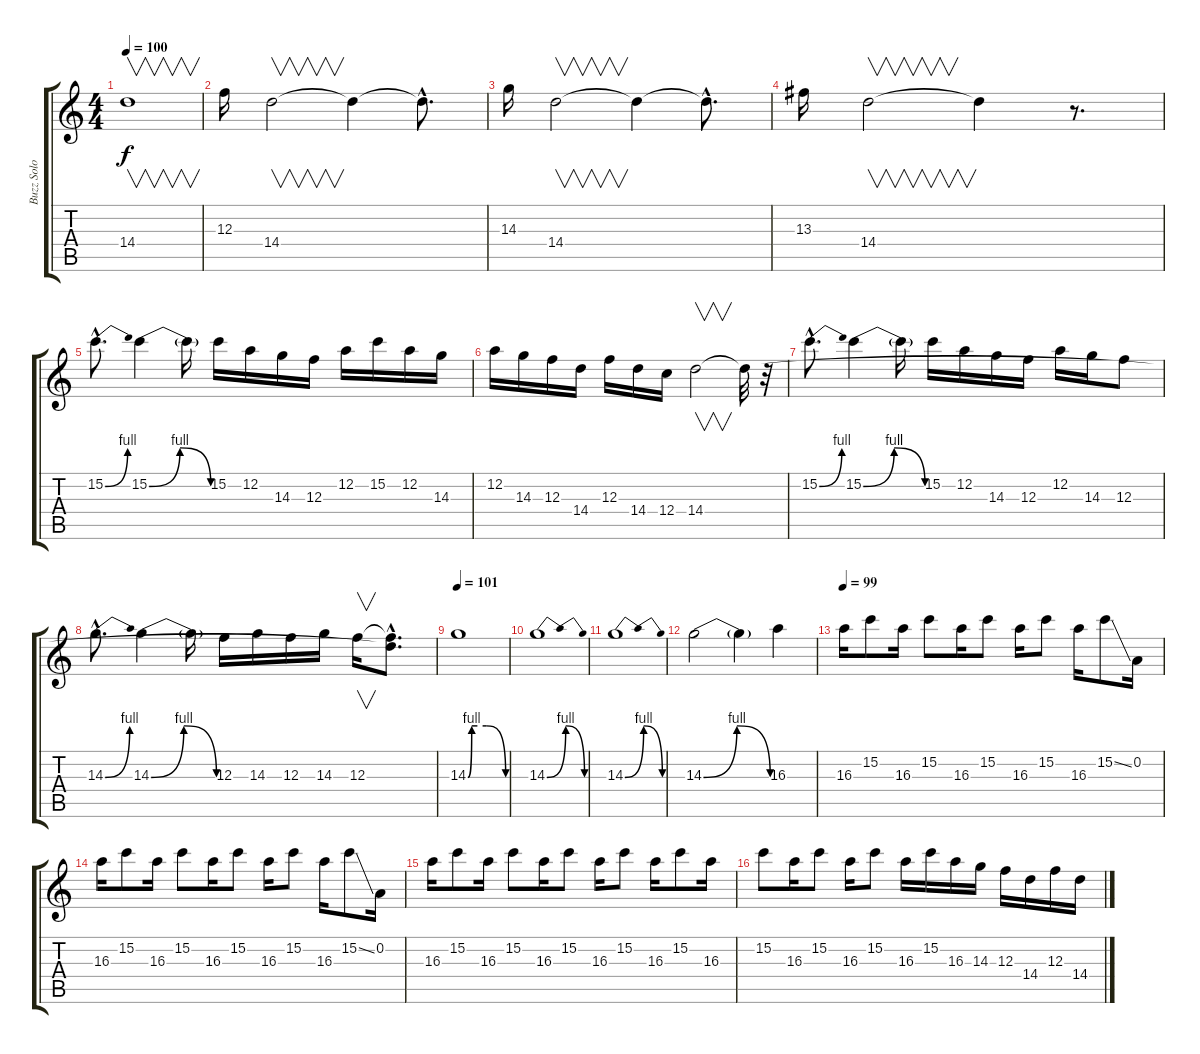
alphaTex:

\track ("Buzz Solo" "Buzz Solo") {instrument overdrivenguitar}
\staff {score tabs}
\tuning (D4 A3 F3 C3 G2 D2) {hide}
\ts (4 4)
\tempo 100
\clef g2
\ks c
14.4.1{v dy f instrument overdrivenguitar} |
12.3.16 14.4.2{v} 14.4{t}.4 14.4{hac t}.8{d} |
14.3.16 14.4.2{v} 14.4{t}.4 14.4{hac t}.8{d} |
13.3.16 14.4.2{v} 14.4{t}.4 r.8{d} |
15.2{be (bend 0 0 60 4) hac}.8{d} 15.2{be (bendrelease 0 0 30 4 50 4 60 0)}.4 15.2{t}.16 15.2.16 12.2.16 14.3.16 12.3.16 12.2.16 15.2.16 12.2.16 14.3.16 |
12.2.16 14.3.16 12.3.16 14.4.16 12.3.16 14.4.16 12.4.16 14.4.2{v} 14.4{t}.32 r.32 |
15.2{be (bend 0 0 60 4) hac}.8{d} 15.2{be (bendrelease 0 0 29 4 45 4 60 0)}.4 15.2{t}.16 15.2.16 12.2.16 14.3.16 12.3.16 12.2.16 14.3.16 12.3.8 |
14.3{be (bend 0 0 60 4) hac}.8{d} 14.3{be (bendrelease 0 0 30 4 45 4 60 0)}.4 14.3{t}.16 12.3.16 14.3.16 12.3.16 14.3.16 12.3.16{v} (12.3{hac t} 14.4{hac t}).8{d} |
\tempo 101
14.3{be (custom 0 0 6 4 15 4 29 4 60 0)}.1 |
14.3{be (bendrelease 0 0 15 4 21 4 60 0)}.1 |
14.3{be (bendrelease 0 0 15 4 25 4 60 0)}.1 |
14.3{be (bendrelease 0 0 15 4 35 4 60 0)}.2 14.3{t}.4 16.3.4 |
\tempo 99
16.3.16 15.2.8 16.3.16 15.2.8 16.3.16 15.2.8 16.3.16 15.2.8 16.3.16 15.2{ss}.8 0.2.16 |
16.3.16 15.2.8 16.3.16 15.2.8 16.3.16 15.2.8 16.3.16 15.2.8 16.3.16 15.2{ss}.8 0.2.16 |
16.3.16 15.2.8 16.3.16 15.2.8 16.3.16 15.2.8 16.3.16 15.2.8 16.3.16 15.2.8 16.3.16 |
15.2.8 16.3.16 15.2.8 16.3.16 15.2.8 16.3.16 15.2.16 16.3.16 14.3.16 12.3.16 14.4.16 12.3.16 14.4.16
